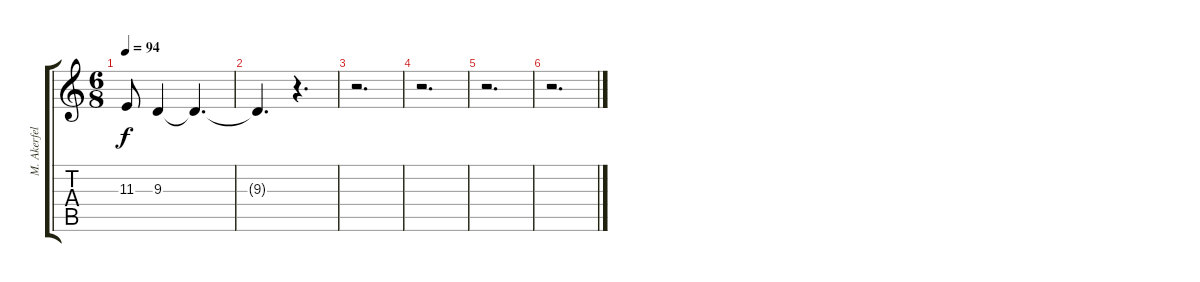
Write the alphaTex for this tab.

\track ("M. Akerfeldt (Vocals)" "M. Akerfel") {instrument oboe}
\staff {score tabs}
\tuning (E4 A3 F3 D3 A2 D2) {hide}
\ts (6 8)
\tempo 94
\clef g2
\ks c
11.3.8{dy f} 9.3.4 9.3{t}.4{d} |
9.3{t}.4{d} r.4{d} |
r.2{d} |
r.2{d} |
r.2{d} |
r.2{d}
